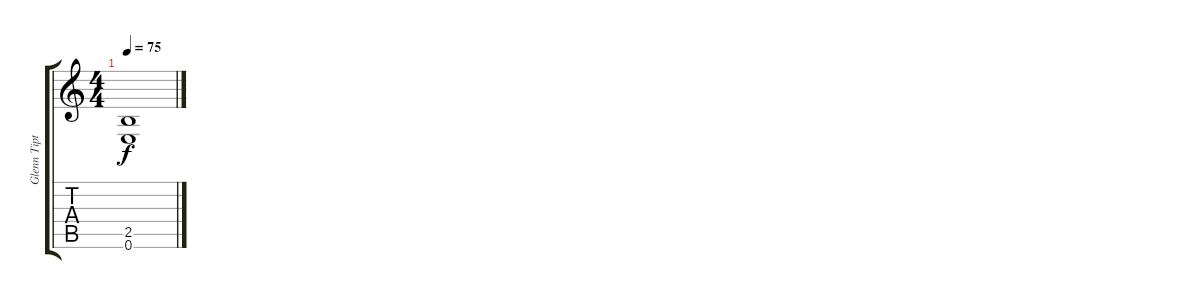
\track ("Glenn Tipton" "Glenn Tipt") {instrument distortionguitar}
\staff {score tabs}
\tuning (E4 B3 G3 D3 A2 E2) {hide}
\ts (4 4)
\tempo 75
\clef g2
\ks c
(2.5 0.6).1{dy f}
